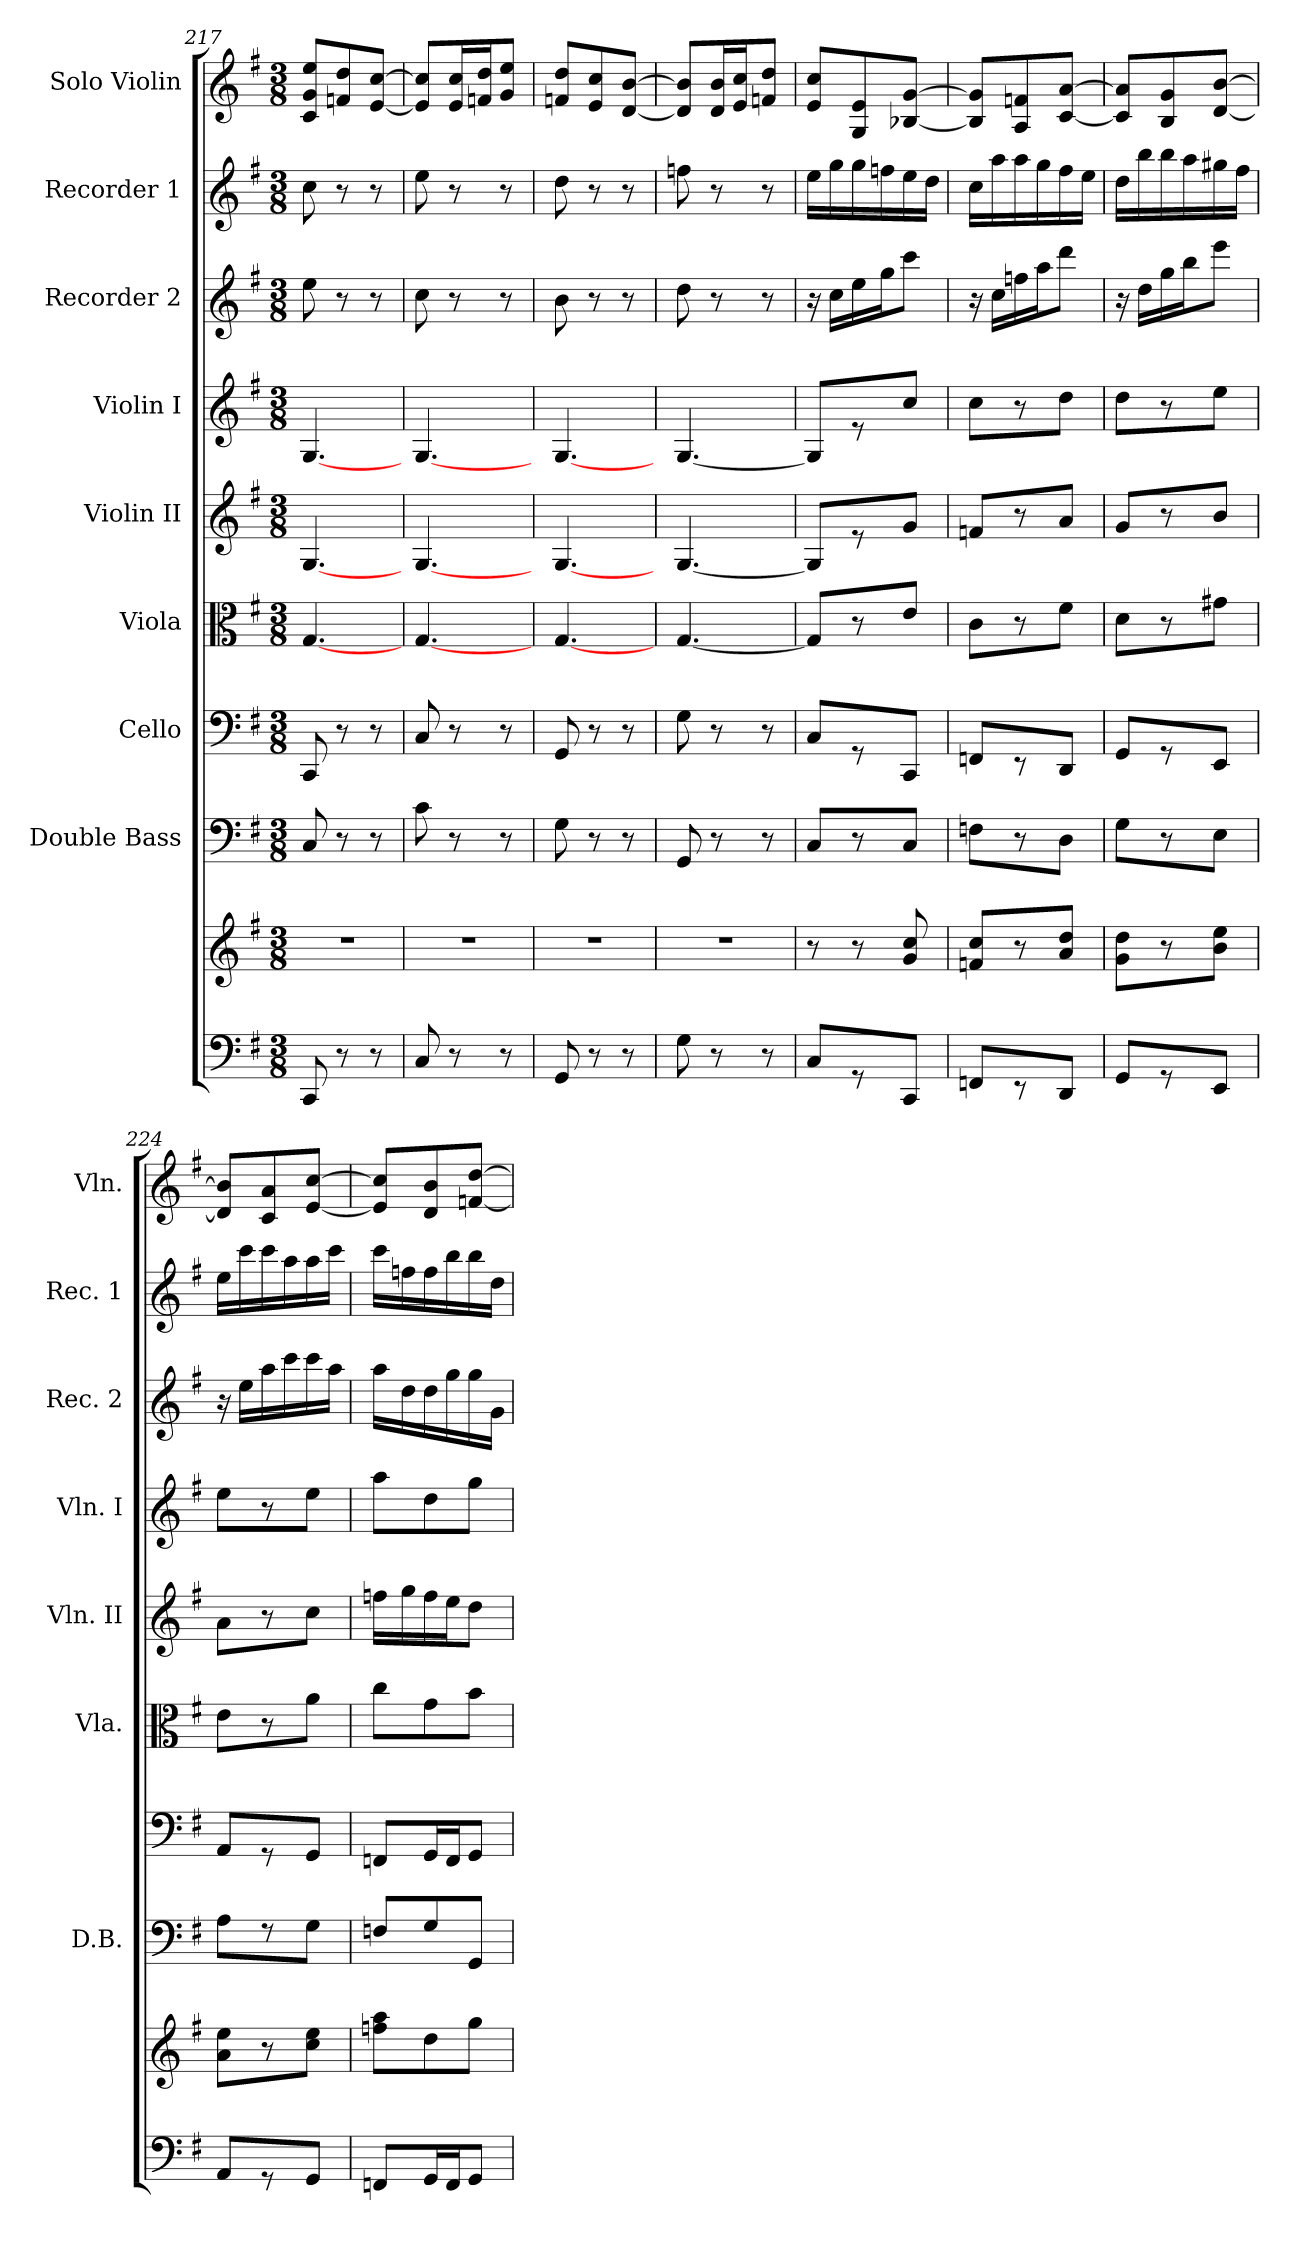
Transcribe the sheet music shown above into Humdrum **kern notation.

**kern	**kern	**kern	**kern	**kern	**kern	**kern	**kern	**kern	**kern
*part9	*part9	*part8	*part7	*part6	*part5	*part4	*part3	*part2	*part1
*staff10	*staff9	*staff8	*staff7	*staff6	*staff5	*staff4	*staff3	*staff2	*staff1
*	*	*I"Double Bass	*I"Cello	*I"Viola	*I"Violin II	*I"Violin I	*I"Recorder 2	*I"Recorder 1	*I"Solo Violin
*	*	*I'D.B.	*	*I'Vla.	*I'Vln. II	*I'Vln. I	*I'Rec. 2	*I'Rec. 1	*I'Vln.
*clefF4	*clefG2	*clefF4	*clefF4	*clefC3	*clefG2	*clefG2	*clefG2	*clefG2	*clefG2
*	*	*ITrd7c12	*	*	*	*	*	*	*
*k[f#]	*k[f#]	*k[f#]	*k[f#]	*k[f#]	*k[f#]	*k[f#]	*k[f#]	*k[f#]	*k[f#]
*G:	*G:	*G:	*G:	*G:	*G:	*G:	*G:	*G:	*G:
*M3/8	*M3/8	*M3/8	*M3/8	*M3/8	*M3/8	*M3/8	*M3/8	*M3/8	*M3/8
=217	=217	=217	=217	=217	=217	=217	=217	=217	=217
8CC/	4.r	8CC/	8CC/	[4.G/	[4.G/	[4.G/	8ee\	8cc\	8c/ 8g/ 8ee/L
8r	.	8r	8r	.	.	.	8r	8r	8fn/ 8dd/
8r	.	8r	8r	.	.	.	8r	8r	[8e/ [8cc/J
=218	=218	=218	=218	=218	=218	=218	=218	=218	=218
8C/	4.r	8C\	8C/	[4.G/	[4.G/	[4.G/	8cc\	8ee\	8e]/ 8cc]/L
8r	.	8r	8r	.	.	.	8r	8r	16e/ 16cc/L
.	.	.	.	.	.	.	.	.	16fn/ 16dd/J
8r	.	8r	8r	.	.	.	8r	8r	8g/ 8ee/J
=219	=219	=219	=219	=219	=219	=219	=219	=219	=219
8GG/	4.r	8GG\	8GG/	[4.G/	[4.G/	[4.G/	8b\	8dd\	8fn/ 8dd/L
8r	.	8r	8r	.	.	.	8r	8r	8e/ 8cc/
8r	.	8r	8r	.	.	.	8r	8r	[8d/ [8b/J
=220	=220	=220	=220	=220	=220	=220	=220	=220	=220
8G\	4.r	8GGG/	8G\	[4.G/	[4.G/	[4.G/	8dd\	8ffn\	8d]/ 8b]/L
8r	.	8r	8r	.	.	.	8r	8r	16d/ 16b/L
.	.	.	.	.	.	.	.	.	16e/ 16cc/J
8r	.	8r	8r	.	.	.	8r	8r	8fn/ 8dd/J
=221	=221	=221	=221	=221	=221	=221	=221	=221	=221
8C/L	8r	8CC/L	8C/L	8G/L]	8G/L]	8G/L]	16r	16ee\LL	8e/ 8cc/L
.	.	.	.	.	.	.	16cc\LL	16gg\	.
8r	8r	8r	8r	8r	8r	8r	16ee\	16gg\	8G/ 8e/
.	.	.	.	.	.	.	16gg\J	16ffn\	.
8CC/J	8g/ 8cc/	8CC/J	8CC/J	8e/J	8g/J	8cc/J	8ccc\J	16ee\	[8B-X/ [8g/J
.	.	.	.	.	.	.	.	16dd\JJ	.
=222	=222	=222	=222	=222	=222	=222	=222	=222	=222
8FFn/L	8fn/ 8cc/L	8FFn\L	8FFn/L	8c\L	8fn/L	8cc\L	16r	16cc\LL	8B-]/ 8g]/L
.	.	.	.	.	.	.	16cc\LL	16aa\	.
8r	8r	8r	8r	8r	8r	8r	16ffn\	16aa\	8A/ 8fn/
.	.	.	.	.	.	.	16aa\J	16gg\	.
8DD/J	8a/ 8dd/J	8DD\J	8DD/J	8f#\J	8a/J	8dd\J	8ddd\J	16ff#\	[8c/ [8a/J
.	.	.	.	.	.	.	.	16ee\JJ	.
=223	=223	=223	=223	=223	=223	=223	=223	=223	=223
8GG/L	8g\ 8dd\L	8GG\L	8GG/L	8d\L	8g/L	8dd\L	16r	16dd\LL	8c]/ 8a]/L
.	.	.	.	.	.	.	16dd\LL	16bb\	.
8r	8r	8r	8r	8r	8r	8r	16gg\	16bb\	8B/ 8g/
.	.	.	.	.	.	.	16bb\J	16aa\	.
8EE/J	8b\ 8ee\J	8EE\J	8EE/J	8g#X\J	8b/J	8ee\J	8eee\J	16gg#X\	[8d/ [8b/J
.	.	.	.	.	.	.	.	16ff#\JJ	.
!!LO:PB:g=z
=224	=224	=224	=224	=224	=224	=224	=224	=224	=224
8AA/L	8a\ 8ee\L	8AA\L	8AA/L	8e\L	8a\L	8ee\L	16r	16ee\LL	8d]/ 8b]/L
.	.	.	.	.	.	.	16ee\LL	16ccc\	.
8r	8r	8r	8r	8r	8r	8r	16aa\	16ccc\	8c/ 8a/
.	.	.	.	.	.	.	16ccc\	16aa\	.
8GG/J	8cc\ 8ee\J	8GG\J	8GG/J	8a\J	8cc\J	8ee\J	16ccc\	16aa\	[8e/ [8cc/J
.	.	.	.	.	.	.	16aa\JJ	16ccc\JJ	.
=225	=225	=225	=225	=225	=225	=225	=225	=225	=225
8FFn/L	8ffn\ 8aa\L	8FFn/L	8FFn/L	8cc\L	16ffn\LL	8aa\L	16aa\LL	16ccc\LL	8e]/ 8cc]/L
.	.	.	.	.	16gg\	.	16dd\	16ffn\	.
16GG/L	8dd\	8GG/	16GG/L	8g\	16ff\	8dd\	16dd\	16ff\	8d/ 8b/
16FF/J	.	.	16FF/J	.	16ee\J	.	16gg\	16bb\	.
8GG/J	8gg\J	8GGG/J	8GG/J	8b\J	8dd\J	8gg\J	16gg\	16bb\	[8fn/ [8dd/J
.	.	.	.	.	.	.	16g\JJ	16dd\JJ	.
=	=	=	=	=	=	=	=	=	=
*-	*-	*-	*-	*-	*-	*-	*-	*-	*-
